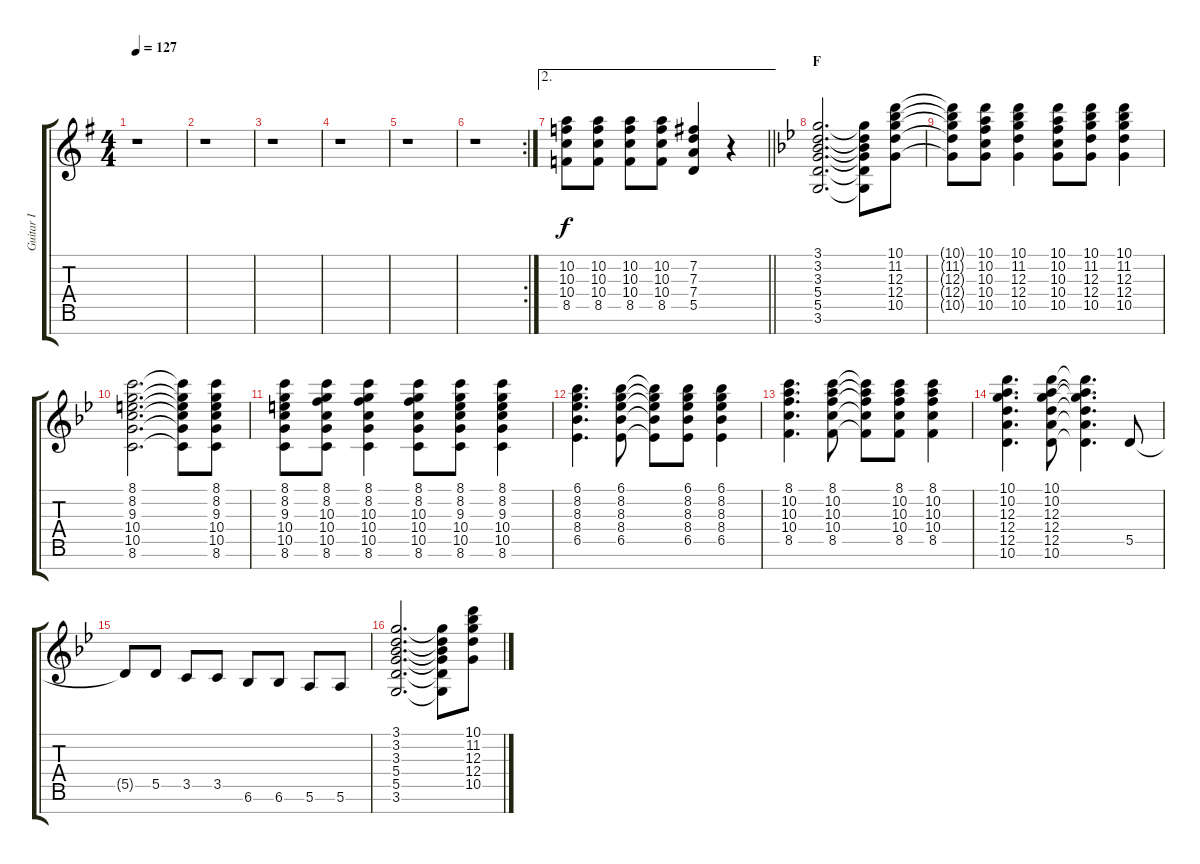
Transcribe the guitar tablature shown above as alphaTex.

\track ("Guitar I" "Guitar I") {instrument distortionguitar}
\staff {score tabs}
\tuning (E4 B3 G3 D3 A2 E2 B1) {hide}
\ts (4 4)
\tempo 127
\clef g2
\ks g
r.1{dy f} |
r.1 |
r.1 |
r.1 |
r.1 |
\rc 2
r.1 |
\ae 2
\barLineRight lightlight
(10.2 10.3 10.4 8.5).8 (10.2 10.3 10.4 8.5).8 (10.2 10.3 10.4 8.5).8 (10.2 10.3 10.4 8.5).8 (7.2 7.3 7.4 5.5).4 r.4 |
\section ("" "F")
\ks bb
(3.1 3.2 3.3 5.4 5.5 3.6).2{d} (3.1{t} 3.2{t} 3.3{t} 5.4{t} 5.5{t} 3.6{t}).8 (10.1 11.2 12.3 12.4 10.5).8 |
(10.1{t} 11.2{t} 12.3{t} 12.4{t} 10.5{t}).8 (10.1 10.2 10.3 10.4 10.5).8 (10.1 11.2 12.3 12.4 10.5).4 (10.1 10.2 10.3 10.4 10.5).8 (10.1 11.2 12.3 12.4 10.5).8 (10.1 11.2 12.3 12.4 10.5).4 |
(8.1 8.2 9.3 10.4 10.5 8.6).2{d} (8.1{t} 8.2{t} 9.3{t} 10.4{t} 10.5{t} 8.6{t}).8 (8.1 8.2 9.3 10.4 10.5 8.6).8 |
(8.1 8.2 9.3 10.4 10.5 8.6).8 (8.1 8.2 10.3 10.4 10.5 8.6).8 (8.1 8.2 10.3 10.4 10.5 8.6).4 (8.1 8.2 10.3 10.4 10.5 8.6).8 (8.1 8.2 9.3 10.4 10.5 8.6).8 (8.1 8.2 9.3 10.4 10.5 8.6).4 |
(6.1 8.2 8.3 8.4 6.5).4{d} (6.1 8.2 8.3 8.4 6.5).8 (6.1{t} 8.2{t} 8.3{t} 8.4{t} 6.5{t}).8 (6.1 8.2 8.3 8.4 6.5).8 (6.1 8.2 8.3 8.4 6.5).4 |
(8.1 10.2 10.3 10.4 8.5).4{d} (8.1 10.2 10.3 10.4 8.5).8 (8.1{t} 10.2{t} 10.3{t} 10.4{t} 8.5{t}).8 (8.1 10.2 10.3 10.4 8.5).8 (8.1 10.2 10.3 10.4 8.5).4 |
(10.1 10.2 12.3 12.4 12.5 10.6).4{d} (10.1 10.2 12.3 12.4 12.5 10.6).8 (10.1{t} 10.2{t} 12.3{t} 12.4{t} 12.5{t} 10.6{t}).4{d} 5.5.8 |
5.5{t}.8 5.5.8 3.5.8 3.5.8 6.6.8 6.6.8 5.6.8 5.6.8 |
(3.1 3.2 3.3 5.4 5.5 3.6).2{d} (3.1{t} 3.2{t} 3.3{t} 5.4{t} 5.5{t} 3.6{t}).8 (10.1 11.2 12.3 12.4 10.5).8
